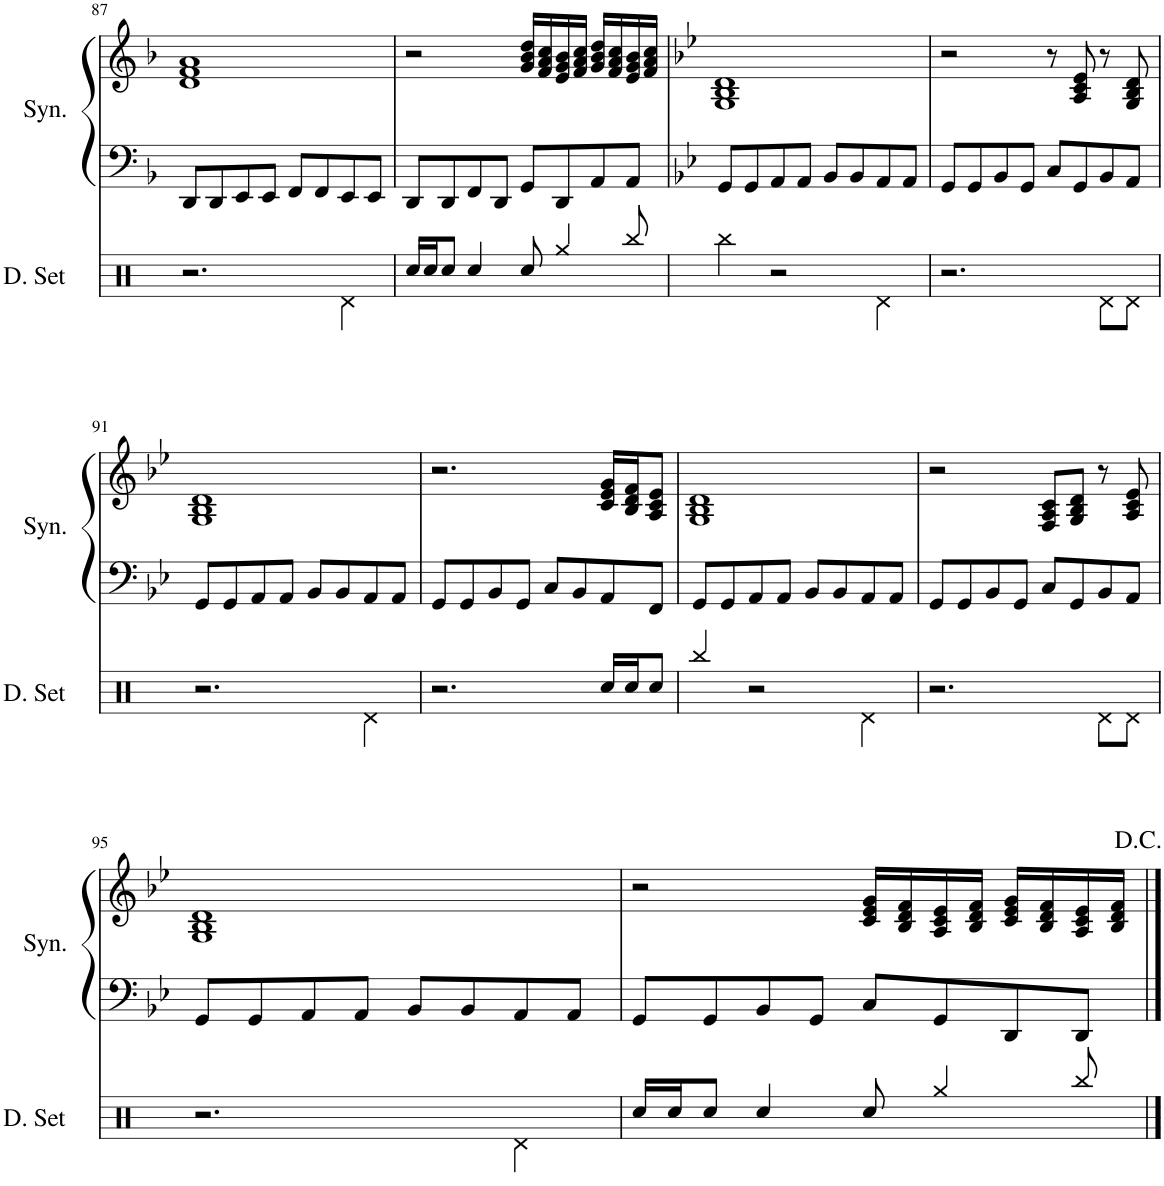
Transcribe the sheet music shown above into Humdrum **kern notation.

**kern	**kern	**kern
*part2	*part1	*part1
*staff3	*staff2	*staff1
*I"Drumset	*I"Synth	*
*I'D. Set	*I'Syn.	*
!!LO:PB:g=z
*clefX	*clefF4	*clefG2
*k[]	*k[b-]	*k[b-]
*M4/4	*M4/4	*M4/4
=87	=87	=87
2.r	8DD/L	1d 1f 1a
.	8DD/	.
.	8EE/	.
.	8EE/J	.
.	8FF/L	.
.	8FF/	.
4Rd\	8EE/	.
.	8EE/J	.
=88	=88	=88
16Rcc/LL	8DD/L	2r
16Rcc/J	.	.
8Rcc/J	8DD/	.
4Rcc/	8FF/	.
.	8DD/J	.
8Rcc/	8GG/L	16g/ 16b-/ 16dd/LL
.	.	16f/ 16a/ 16cc/
4Rgg/	8DD/	16e/ 16g/ 16b-/
.	.	16f/ 16a/ 16cc/JJ
.	8AA/	16g/ 16b-/ 16dd/LL
.	.	16f/ 16a/ 16cc/
8Rbb/	8AA/J	16e/ 16g/ 16b-/
.	.	16f/ 16a/ 16cc/JJ
=89	=89	=89
*	*k[b-e-]	*k[b-e-]
4Rbb\	8GG/L	1G 1B- 1d
.	8GG/	.
2r	8AA/	.
.	8AA/J	.
.	8BB-/L	.
.	8BB-/	.
4Rd\	8AA/	.
.	8AA/J	.
=90	=90	=90
2.r	8GG/L	2r
.	8GG/	.
.	8BB-/	.
.	8GG/J	.
.	8C/L	8r
.	8GG/	8A/ 8c/ 8e-/
8Rd\L	8BB-/	8r
8Rd\J	8AA/J	8G/ 8B-/ 8d/
!!LO:LB:g=z
=91	=91	=91
2.r	8GG/L	1G 1B- 1d
.	8GG/	.
.	8AA/	.
.	8AA/J	.
.	8BB-/L	.
.	8BB-/	.
4Rd\	8AA/	.
.	8AA/J	.
=92	=92	=92
2.r	8GG/L	2.r
.	8GG/	.
.	8BB-/	.
.	8GG/J	.
.	8C/L	.
.	8BB-/	.
16Rcc/LL	8AA/	16c/ 16e-/ 16g/LL
16Rcc/J	.	16B-/ 16d/ 16f/J
8Rcc/J	8FF/J	8A/ 8c/ 8e-/J
=93	=93	=93
4Rbb/	8GG/L	1G 1B- 1d
.	8GG/	.
2r	8AA/	.
.	8AA/J	.
.	8BB-/L	.
.	8BB-/	.
4Rd\	8AA/	.
.	8AA/J	.
=94	=94	=94
2.r	8GG/L	2r
.	8GG/	.
.	8BB-/	.
.	8GG/J	.
.	8C/L	8F/ 8A/ 8c/L
.	8GG/	8G/ 8B-/ 8d/J
8Rd\L	8BB-/	8r
8Rd\J	8AA/J	8A/ 8c/ 8e-/
!!LO:LB:g=z
=95	=95	=95
2.r	8GG/L	1G 1B- 1d
.	8GG/	.
.	8AA/	.
.	8AA/J	.
.	8BB-/L	.
.	8BB-/	.
4Rd\	8AA/	.
.	8AA/J	.
=96	=96	=96
16Rcc/LL	8GG/L	2r
16Rcc/J	.	.
8Rcc/J	8GG/	.
4Rcc/	8BB-/	.
.	8GG/J	.
8Rcc/	8C/L	16c/ 16e-/ 16g/LL
.	.	16B-/ 16d/ 16f/
4Rgg/	8GG/	16A/ 16c/ 16e-/
.	.	16B-/ 16d/ 16f/JJ
.	8DD/	16c/ 16e-/ 16g/LL
.	.	16B-/ 16d/ 16f/
8Rbb/	8DD/J	16A/ 16c/ 16e-/
.	.	16B-/ 16d/ 16f/JJ
==	==	==
*-	*-	*-
